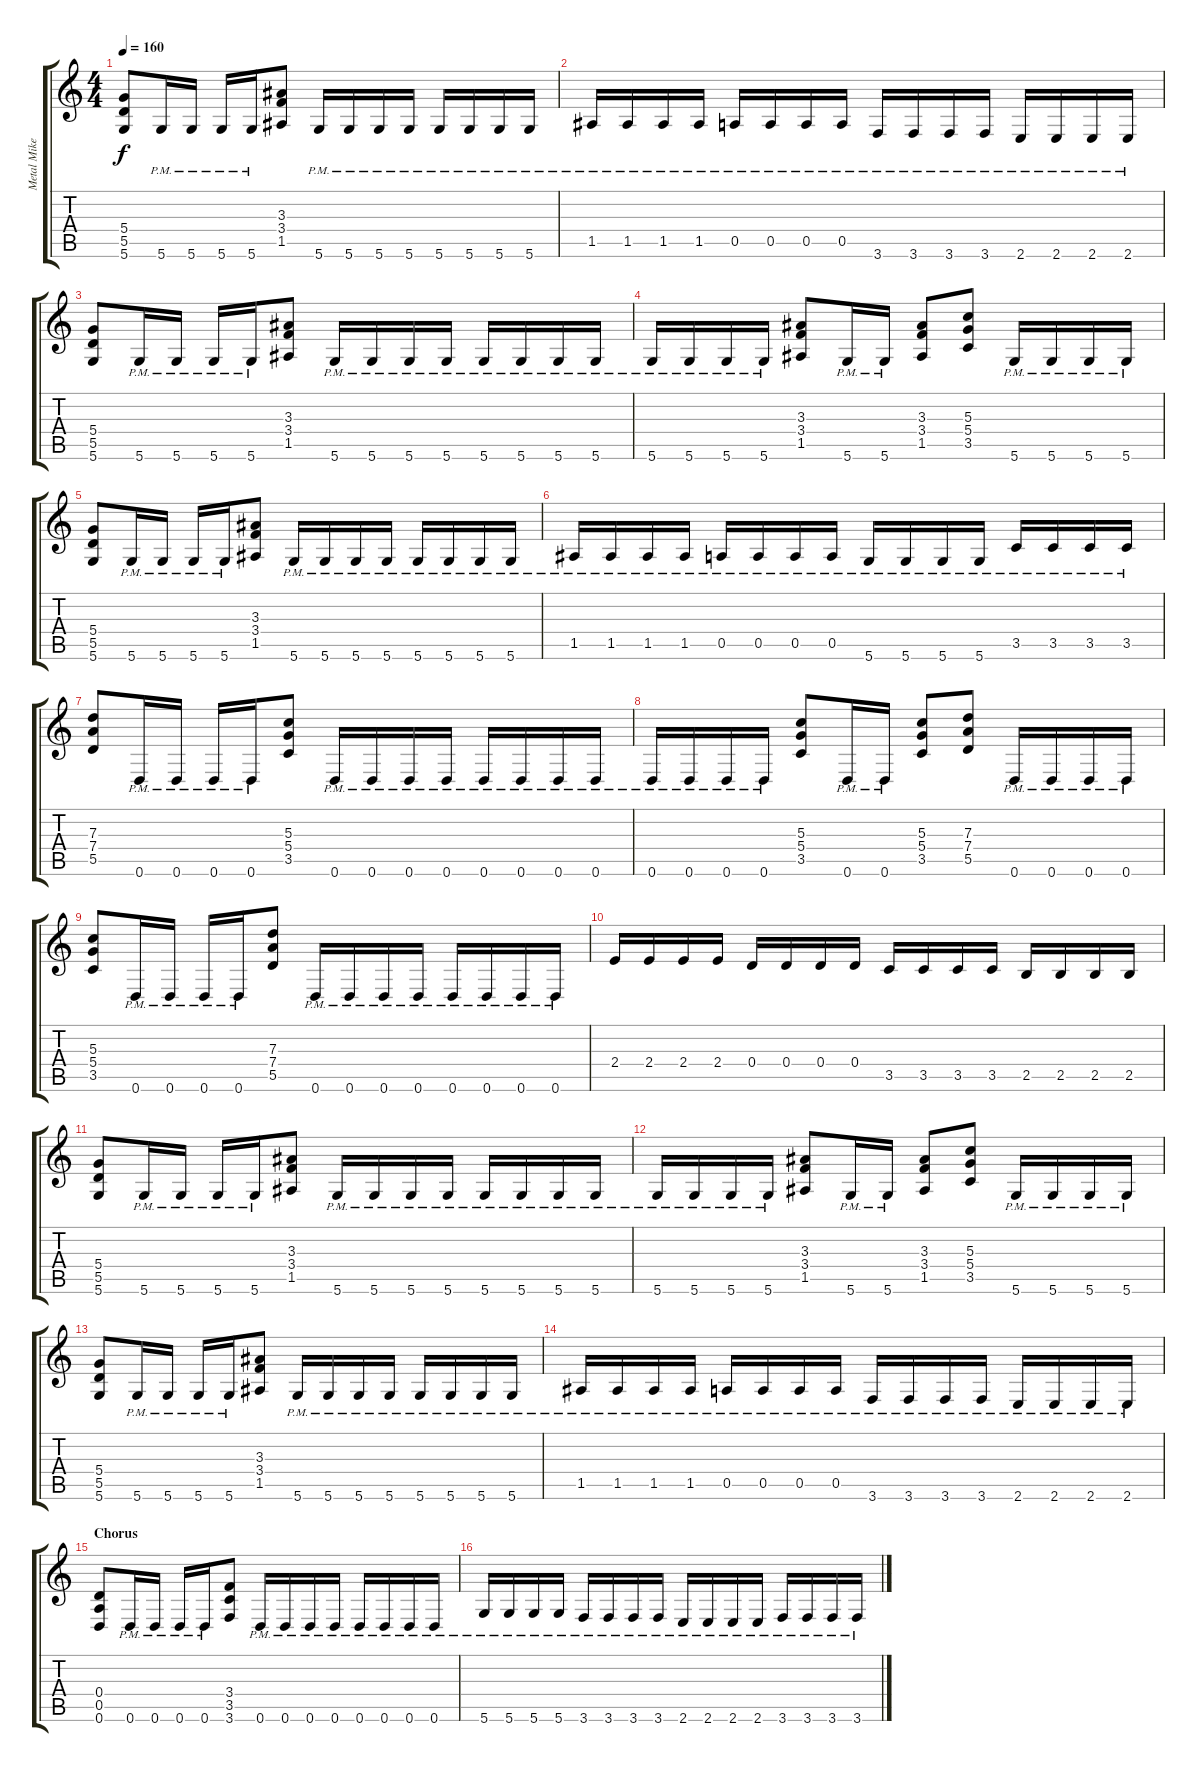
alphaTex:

\track ("Metal Mike Chlasciak" "Metal Mike") {instrument distortionguitar}
\staff {score tabs}
\tuning (E4 B3 G3 D3 A2 D2) {hide}
\ts (4 4)
\tempo 160
\clef g2
\ks c
(5.4 5.5 5.6).8{dy f} 5.6{pm}.16 5.6{pm}.16 5.6{pm}.16 5.6{pm}.16 (3.3 3.4 1.5).8 5.6{pm}.16 5.6{pm}.16 5.6{pm}.16 5.6{pm}.16 5.6{pm}.16 5.6{pm}.16 5.6{pm}.16 5.6{pm}.16 |
1.5{pm}.16 1.5{pm}.16 1.5{pm}.16 1.5{pm}.16 0.5{pm}.16 0.5{pm}.16 0.5{pm}.16 0.5{pm}.16 3.6{pm}.16 3.6{pm}.16 3.6{pm}.16 3.6{pm}.16 2.6{pm}.16 2.6{pm}.16 2.6{pm}.16 2.6{pm}.16 |
(5.4 5.5 5.6).8 5.6{pm}.16 5.6{pm}.16 5.6{pm}.16 5.6{pm}.16 (3.3 3.4 1.5).8 5.6{pm}.16 5.6{pm}.16 5.6{pm}.16 5.6{pm}.16 5.6{pm}.16 5.6{pm}.16 5.6{pm}.16 5.6{pm}.16 |
5.6{pm}.16 5.6{pm}.16 5.6{pm}.16 5.6{pm}.16 (3.3 3.4 1.5).8 5.6{pm}.16 5.6{pm}.16 (3.3 3.4 1.5).8 (5.3 5.4 3.5).8 5.6{pm}.16 5.6{pm}.16 5.6{pm}.16 5.6{pm}.16 |
(5.4 5.5 5.6).8 5.6{pm}.16 5.6{pm}.16 5.6{pm}.16 5.6{pm}.16 (3.3 3.4 1.5).8 5.6{pm}.16 5.6{pm}.16 5.6{pm}.16 5.6{pm}.16 5.6{pm}.16 5.6{pm}.16 5.6{pm}.16 5.6{pm}.16 |
1.5{pm}.16 1.5{pm}.16 1.5{pm}.16 1.5{pm}.16 0.5{pm}.16 0.5{pm}.16 0.5{pm}.16 0.5{pm}.16 5.6{pm}.16 5.6{pm}.16 5.6{pm}.16 5.6{pm}.16 3.5{pm}.16 3.5{pm}.16 3.5{pm}.16 3.5{pm}.16 |
(7.3 7.4 5.5).8 0.6{pm}.16 0.6{pm}.16 0.6{pm}.16 0.6{pm}.16 (5.3 5.4 3.5).8 0.6{pm}.16 0.6{pm}.16 0.6{pm}.16 0.6{pm}.16 0.6{pm}.16 0.6{pm}.16 0.6{pm}.16 0.6{pm}.16 |
0.6{pm}.16 0.6{pm}.16 0.6{pm}.16 0.6{pm}.16 (5.3 5.4 3.5).8 0.6{pm}.16 0.6{pm}.16 (5.3 5.4 3.5).8 (7.3 7.4 5.5).8 0.6{pm}.16 0.6{pm}.16 0.6{pm}.16 0.6{pm}.16 |
(5.3 5.4 3.5).8 0.6{pm}.16 0.6{pm}.16 0.6{pm}.16 0.6{pm}.16 (7.3 7.4 5.5).8 0.6{pm}.16 0.6{pm}.16 0.6{pm}.16 0.6{pm}.16 0.6{pm}.16 0.6{pm}.16 0.6{pm}.16 0.6{pm}.16 |
2.4.16 2.4.16 2.4.16 2.4.16 0.4.16 0.4.16 0.4.16 0.4.16 3.5.16 3.5.16 3.5.16 3.5.16 2.5.16 2.5.16 2.5.16 2.5.16 |
(5.4 5.5 5.6).8 5.6{pm}.16 5.6{pm}.16 5.6{pm}.16 5.6{pm}.16 (3.3 3.4 1.5).8 5.6{pm}.16 5.6{pm}.16 5.6{pm}.16 5.6{pm}.16 5.6{pm}.16 5.6{pm}.16 5.6{pm}.16 5.6{pm}.16 |
5.6{pm}.16 5.6{pm}.16 5.6{pm}.16 5.6{pm}.16 (3.3 3.4 1.5).8 5.6{pm}.16 5.6{pm}.16 (3.3 3.4 1.5).8 (5.3 5.4 3.5).8 5.6{pm}.16 5.6{pm}.16 5.6{pm}.16 5.6{pm}.16 |
(5.4 5.5 5.6).8 5.6{pm}.16 5.6{pm}.16 5.6{pm}.16 5.6{pm}.16 (3.3 3.4 1.5).8 5.6{pm}.16 5.6{pm}.16 5.6{pm}.16 5.6{pm}.16 5.6{pm}.16 5.6{pm}.16 5.6{pm}.16 5.6{pm}.16 |
1.5{pm}.16 1.5{pm}.16 1.5{pm}.16 1.5{pm}.16 0.5{pm}.16 0.5{pm}.16 0.5{pm}.16 0.5{pm}.16 3.6{pm}.16 3.6{pm}.16 3.6{pm}.16 3.6{pm}.16 2.6{pm}.16 2.6{pm}.16 2.6{pm}.16 2.6{pm}.16 |
\section ("" "Chorus")
(0.4 0.5 0.6).8 0.6{pm}.16 0.6{pm}.16 0.6{pm}.16 0.6{pm}.16 (3.4 3.5 3.6).8 0.6{pm}.16 0.6{pm}.16 0.6{pm}.16 0.6{pm}.16 0.6{pm}.16 0.6{pm}.16 0.6{pm}.16 0.6{pm}.16 |
5.6{pm}.16 5.6{pm}.16 5.6{pm}.16 5.6{pm}.16 3.6{pm}.16 3.6{pm}.16 3.6{pm}.16 3.6{pm}.16 2.6{pm}.16 2.6{pm}.16 2.6{pm}.16 2.6{pm}.16 3.6{pm}.16 3.6{pm}.16 3.6{pm}.16 3.6{pm}.16
